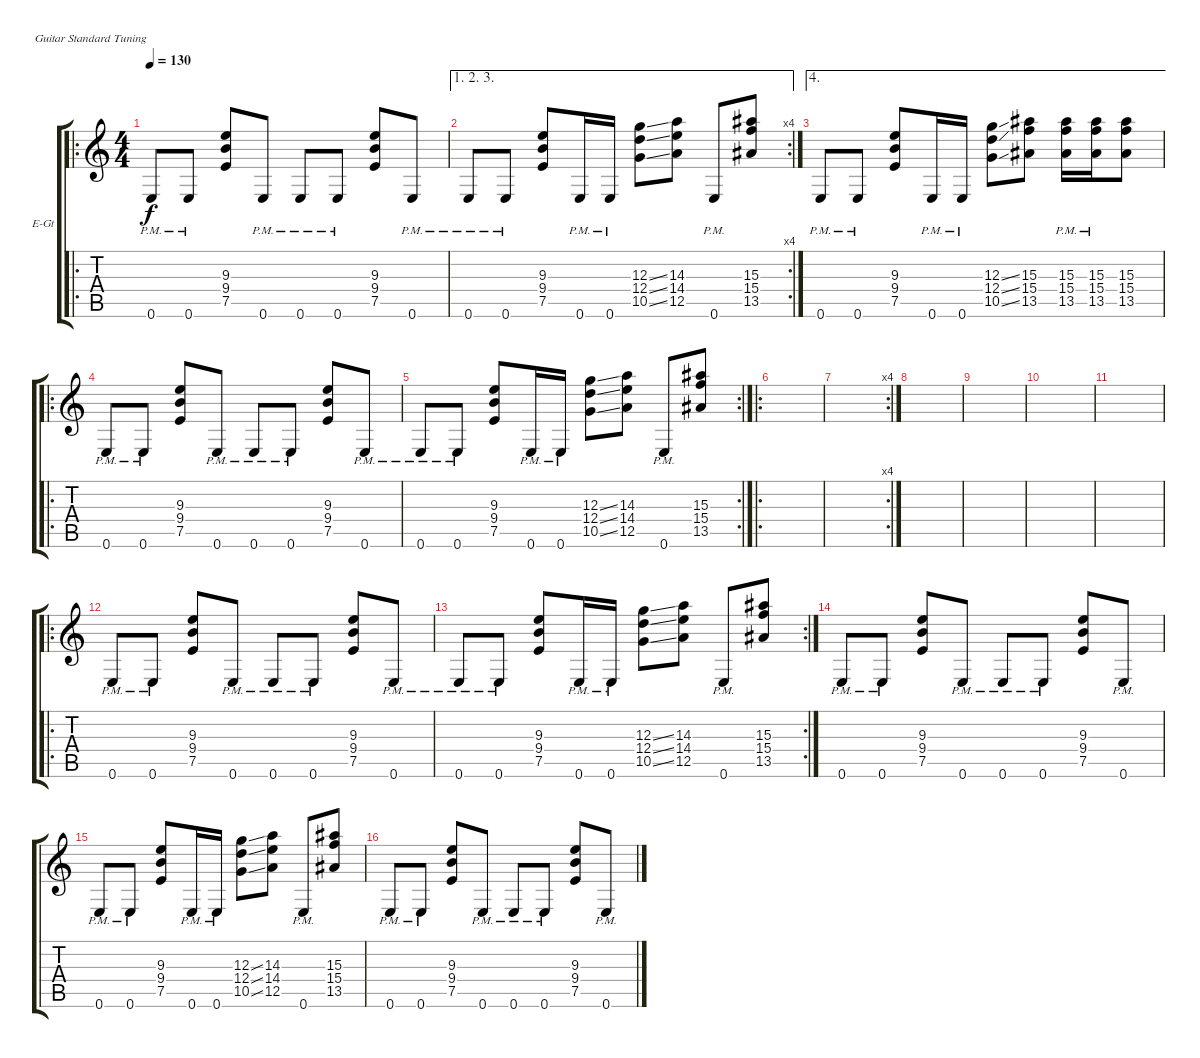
\bracketExtendMode groupsimilarinstruments
\firstSystemTrackNameOrientation horizontal
\otherSystemsTrackNameOrientation horizontal
\track ("Distortion guitar" "E-Gt") {instrument distortionguitar}
\staff {score tabs}
\tuning (E4 B3 G3 D3 A2 E2)
\ro
\ts (4 4)
\tempo 130
\clef g2
\ks c
0.6{pm}.8{dy f instrument distortionguitar} 0.6{pm}.8 (9.3 9.4 7.5).8 0.6{pm}.8 0.6{pm}.8 0.6{pm}.8 (9.3 9.4 7.5).8 0.6{pm}.8 |
\ae (1 2 3)
\rc 4
0.6{pm}.8 0.6{pm}.8 (9.3 9.4 7.5).8 0.6{pm}.16 0.6{pm}.16 (12.3{ss} 12.4{ss} 10.5{ss}).8 (14.3 14.4 12.5).8 0.6{pm}.8 (15.3 15.4 13.5).8 |
\ae 4
0.6{pm}.8 0.6{pm}.8 (9.3 9.4 7.5).8 0.6{pm}.16 0.6{pm}.16 (12.3{ss} 12.4{ss} 10.5{ss}).8 (13.5 15.4 15.3).8 (15.3{pm} 15.4{pm} 13.5{pm}).16 (15.3{pm} 15.4{pm} 13.5{pm}).16 (15.3 15.4 13.5).8 |
\ro
0.6{pm}.8 0.6{pm}.8 (9.3 9.4 7.5).8 0.6{pm}.8 0.6{pm}.8 0.6{pm}.8 (9.3 9.4 7.5).8 0.6{pm}.8 |
\rc 2
0.6{pm}.8 0.6{pm}.8 (9.3 9.4 7.5).8 0.6{pm}.16 0.6{pm}.16 (12.3{ss} 12.4{ss} 10.5{ss}).8 (14.3 14.4 12.5).8 0.6{pm}.8 (15.3 15.4 13.5).8 |
\ro
|
\rc 4
|
|
|
|
|
\ro
0.6{pm}.8 0.6{pm}.8 (9.3 9.4 7.5).8 0.6{pm}.8 0.6{pm}.8 0.6{pm}.8 (9.3 9.4 7.5).8 0.6{pm}.8 |
\rc 2
0.6{pm}.8 0.6{pm}.8 (9.3 9.4 7.5).8 0.6{pm}.16 0.6{pm}.16 (12.3{ss} 12.4{ss} 10.5{ss}).8 (14.3 14.4 12.5).8 0.6{pm}.8 (15.3 15.4 13.5).8 |
0.6{pm}.8 0.6{pm}.8 (9.3 9.4 7.5).8 0.6{pm}.8 0.6{pm}.8 0.6{pm}.8 (9.3 9.4 7.5).8 0.6{pm}.8 |
0.6{pm}.8 0.6{pm}.8 (9.3 9.4 7.5).8 0.6{pm}.16 0.6{pm}.16 (12.3{ss} 12.4{ss} 10.5{ss}).8 (14.3 14.4 12.5).8 0.6{pm}.8 (15.3 15.4 13.5).8 |
0.6{pm}.8 0.6{pm}.8 (9.3 9.4 7.5).8 0.6{pm}.8 0.6{pm}.8 0.6{pm}.8 (9.3 9.4 7.5).8 0.6{pm}.8
